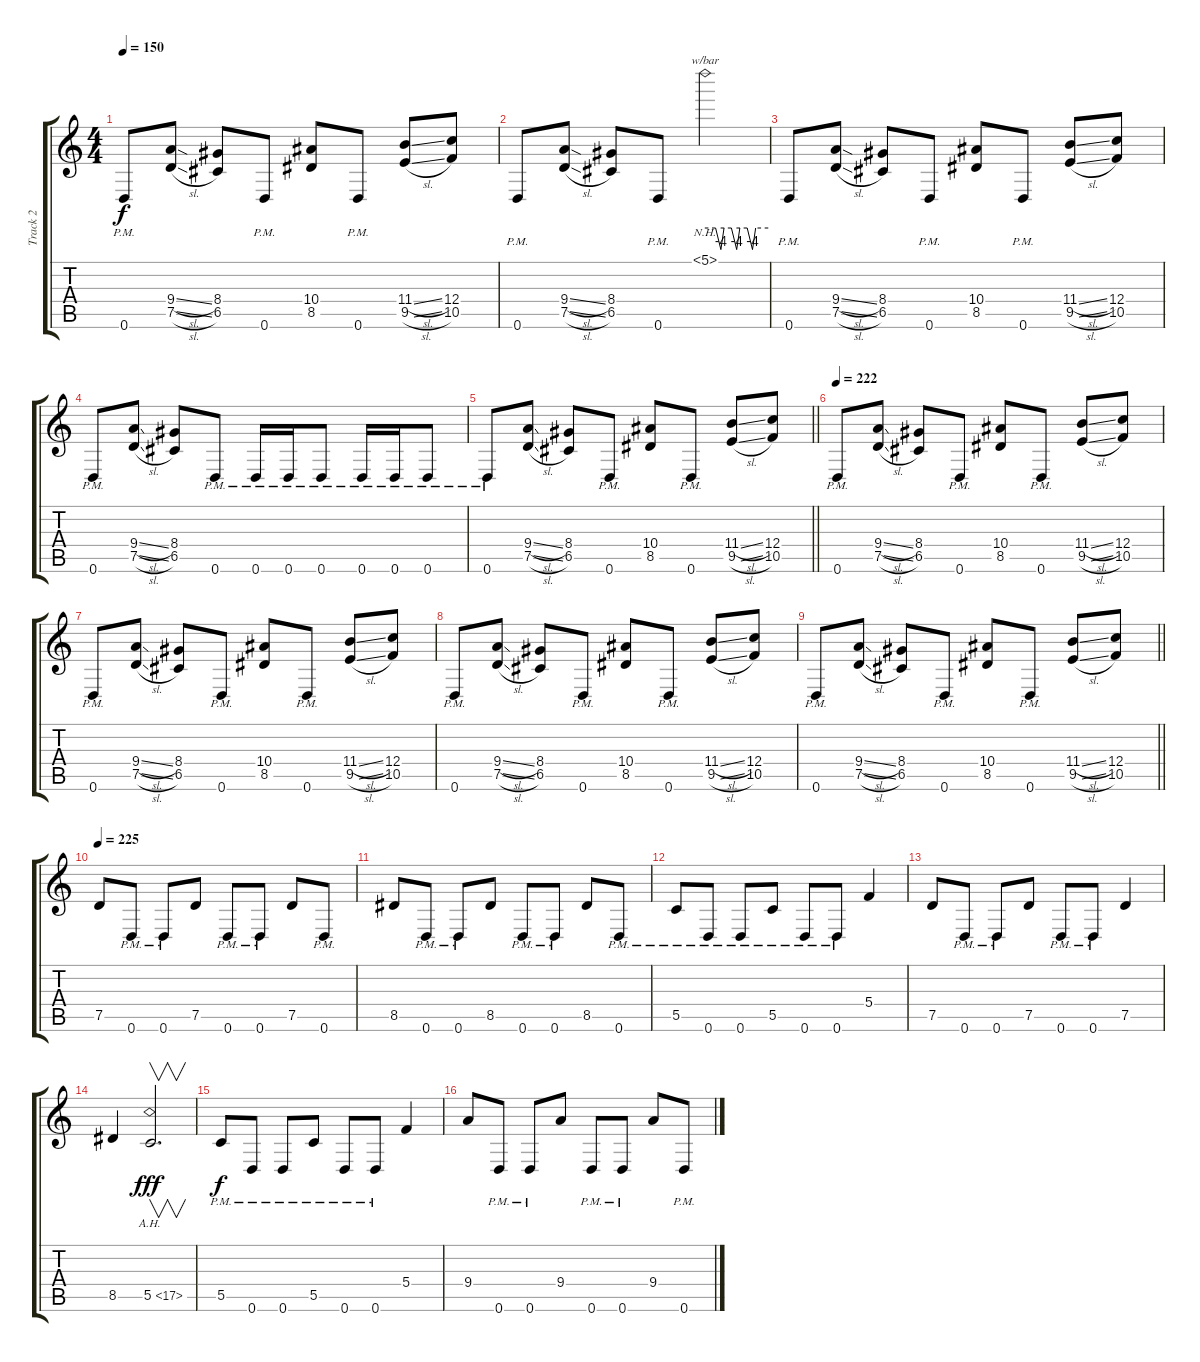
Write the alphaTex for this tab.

\track ("Track 2" "Track 2") {instrument distortionguitar}
\staff {score tabs}
\tuning (D4 A3 F3 C3 G2 D2) {hide}
\ts (4 4)
\tempo 150
\clef g2
\ks c
0.6{pm}.8{dy f} (9.4{sl} 7.5{sl}).8 (8.4 6.5).8 0.6{pm}.8 (10.4 8.5).8 0.6{pm}.8 (11.4{sl} 9.5{sl}).8 (12.4 10.5).8 |
0.6{pm}.8 (9.4{sl} 7.5{sl}).8 (8.4 6.5).8 0.6{pm}.8 5.1{nh}.2{tbe (custom default 0 0 10 0 15 -16 18 0 25 0 30 -16 33 0 40 0 45 -16 48 0 60 0)} |
0.6{pm}.8 (9.4{sl} 7.5{sl}).8 (8.4 6.5).8 0.6{pm}.8 (10.4 8.5).8 0.6{pm}.8 (11.4{sl} 9.5{sl}).8 (12.4 10.5).8 |
0.6{pm}.8 (9.4{sl} 7.5{sl}).8 (8.4 6.5).8 0.6{pm}.8 0.6{pm}.16 0.6{pm}.16 0.6{pm}.8 0.6{pm}.16 0.6{pm}.16 0.6{pm}.8 |
\barLineRight lightlight
0.6{pm}.8 (9.4{sl} 7.5{sl}).8 (8.4 6.5).8 0.6{pm}.8 (10.4 8.5).8 0.6{pm}.8 (11.4{sl} 9.5{sl}).8 (12.4 10.5).8 |
\section ("" "")
\tempo 222
0.6{pm}.8 (9.4{sl} 7.5{sl}).8 (8.4 6.5).8 0.6{pm}.8 (10.4 8.5).8 0.6{pm}.8 (11.4{sl} 9.5{sl}).8 (12.4 10.5).8 |
0.6{pm}.8 (9.4{sl} 7.5{sl}).8 (8.4 6.5).8 0.6{pm}.8 (10.4 8.5).8 0.6{pm}.8 (11.4{sl} 9.5{sl}).8 (12.4 10.5).8 |
0.6{pm}.8 (9.4{sl} 7.5{sl}).8 (8.4 6.5).8 0.6{pm}.8 (10.4 8.5).8 0.6{pm}.8 (11.4{sl} 9.5{sl}).8 (12.4 10.5).8 |
\barLineRight lightlight
0.6{pm}.8 (9.4{sl} 7.5{sl}).8 (8.4 6.5).8 0.6{pm}.8 (10.4 8.5).8 0.6{pm}.8 (11.4{sl} 9.5{sl}).8 (12.4 10.5).8 |
\section ("" "")
\tempo 225
7.5.8 0.6{pm}.8 0.6{pm}.8 7.5.8 0.6{pm}.8 0.6{pm}.8 7.5.8 0.6{pm}.8 |
8.5.8 0.6{pm}.8 0.6{pm}.8 8.5.8 0.6{pm}.8 0.6{pm}.8 8.5.8 0.6{pm}.8 |
5.5{pm}.8 0.6{pm}.8 0.6{pm}.8 5.5{pm}.8 0.6{pm}.8 0.6{pm}.8 5.4.4 |
7.5.8 0.6{pm}.8 0.6{pm}.8 7.5.8 0.6{pm}.8 0.6{pm}.8 7.5.4 |
8.5.4 5.5{ah 12}.2{v d dy fff} |
5.5{pm}.8{dy f} 0.6{pm}.8 0.6{pm}.8 5.5{pm}.8 0.6{pm}.8 0.6{pm}.8 5.4.4 |
9.4.8 0.6{pm}.8 0.6{pm}.8 9.4.8 0.6{pm}.8 0.6{pm}.8 9.4.8 0.6{pm}.8
